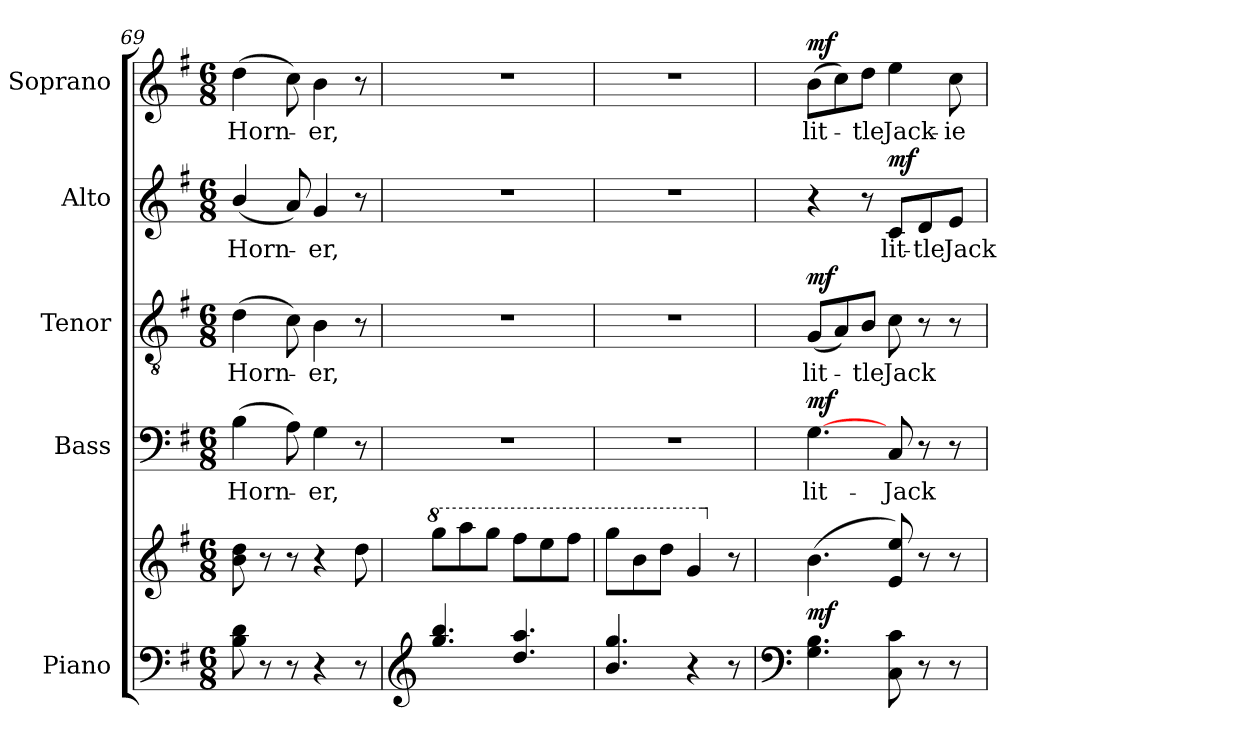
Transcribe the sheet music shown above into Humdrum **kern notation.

**kern	**kern	**dynam	**kern	**text	**dynam	**kern	**text	**dynam	**kern	**text	**dynam	**kern	**text	**dynam
*part5	*part5	*part5	*part4	*part4	*part4	*part3	*part3	*part3	*part2	*part2	*part2	*part1	*part1	*part1
*staff6	*staff5	*staff5/6	*staff4	*staff4	*staff4	*staff3	*staff3	*staff3	*staff2	*staff2	*staff2	*staff1	*staff1	*staff1
*I"Piano	*	*	*I"Bass	*	*	*I"Tenor	*	*	*I"Alto	*	*	*I"Soprano	*	*
*I'Pno.	*	*	*I'B.	*	*	*I'T.	*	*	*I'A.	*	*	*I'S.	*	*
*clefF4	*clefG2	*	*clefF4	*	*	*clefGv2	*	*	*clefG2	*	*	*clefG2	*	*
*	*	*	*	*	*	*ITrd7c12	*	*	*	*	*	*	*	*
*k[f#]	*k[f#]	*	*k[f#]	*	*	*k[f#]	*	*	*k[f#]	*	*	*k[f#]	*	*
*G:	*G:	*	*G:	*	*	*G:	*	*	*G:	*	*	*G:	*	*
*M6/8	*M6/8	*	*M6/8	*	*	*M6/8	*	*	*M6/8	*	*	*M6/8	*	*
=69	=69	=69	=69	=69	=69	=69	=69	=69	=69	=69	=69	=69	=69	=69
!	!	!	!	!LO:LY:b:color=#000000	!	!	!	!	!	!	!	!	!	!
!	!	!	!	!	!	!	!LO:LY:b:color=#000000	!	!	!	!	!	!	!
!	!	!	!	!	!	!	!	!	!	!LO:LY:b:color=#000000	!	!	!	!
!	!	!	!	!	!	!	!	!	!	!	!	!	!LO:LY:b:color=#000000	!
8Bi\ 8di	8bi\ 8ddi	.	(4Bi\	Horn-	.	(4Di\	Horn-	.	(4bi/	Horn-	.	(4ddi\	Horn-	.
8r	8r	.	.	.	.	.	.	.	.	.	.	.	.	.
8r	8r	.	8Ai\)	.	.	8Ci\)	.	.	8ai/)	.	.	8cci\)	.	.
!	!	!	!	!LO:LY:b:color=#000000	!	!	!	!	!	!	!	!	!	!
!	!	!	!	!	!	!	!LO:LY:b:color=#000000	!	!	!	!	!	!	!
!	!	!	!	!	!	!	!	!	!	!LO:LY:b:color=#000000	!	!	!	!
!	!	!	!	!	!	!	!	!	!	!	!	!	!LO:LY:b:color=#000000	!
4r	4r	.	4Gi\	-er,	.	4BBi\	-er,	.	4gi/	-er,	.	4bi\	-er,	.
8r	8ddi\	.	8r	.	.	8r	.	.	8r	.	.	8r	.	.
!!LO:LB:g=z
=70	=70	=70	=70	=70	=70	=70	=70	=70	=70	=70	=70	=70	=70	=70
*clefG2	*	*	*	*	*	*	*	*	*	*	*	*	*	*
*	*8va	*	*	*	*	*	*	*	*	*	*	*	*	*
!	!	!	!LO:N:vis=1	!	!	!LO:N:vis=1	!	!	!LO:N:vis=1	!	!	!LO:N:vis=1	!	!
4.ggi/ 4.bbi	8gggi\L	.	2.r	.	.	2.r	.	.	2.r	.	.	2.r	.	.
.	8aaai\	.	.	.	.	.	.	.	.	.	.	.	.	.
.	8gggi\J	.	.	.	.	.	.	.	.	.	.	.	.	.
*X8va	*	*	*	*	*	*	*	*	*	*	*	*	*	*
4.ddi/ 4.aai	8fff#i\L	.	.	.	.	.	.	.	.	.	.	.	.	.
.	8eeei\	.	.	.	.	.	.	.	.	.	.	.	.	.
*	*8va	*	*	*	*	*	*	*	*	*	*	*	*	*
.	8fff#i\J	.	.	.	.	.	.	.	.	.	.	.	.	.
=71	=71	=71	=71	=71	=71	=71	=71	=71	=71	=71	=71	=71	=71	=71
!	!	!	!LO:N:vis=1	!	!	!LO:N:vis=1	!	!	!LO:N:vis=1	!	!	!LO:N:vis=1	!	!
4.bi/ 4.ggi	8gggi\L	.	2.r	.	.	2.r	.	.	2.r	.	.	2.r	.	.
.	8bbi\	.	.	.	.	.	.	.	.	.	.	.	.	.
.	8dddi\J	.	.	.	.	.	.	.	.	.	.	.	.	.
4r	4ggi/	.	.	.	.	.	.	.	.	.	.	.	.	.
*	*X8va	*	*	*	*	*	*	*	*	*	*	*	*	*
8r	8r	.	.	.	.	.	.	.	.	.	.	.	.	.
=72	=72	=72	=72	=72	=72	=72	=72	=72	=72	=72	=72	=72	=72	=72
*clefF4	*	*	*	*	*	*	*	*	*	*	*	*	*	*
!	!	!	!	!LO:LY:b:color=#000000	!	!	!	!	!	!	!	!	!	!
!	!	!	!	!	!	!	!LO:LY:b:color=#000000	!	!	!	!	!	!	!
!	!	!	!	!	!	!	!	!	!	!	!	!	!LO:LY:b:color=#000000	!
4.Gi\ 4.Bi	(4.bi\	mf	[>4.Gi\	lit-	mf	(8GGi/L	lit-	mf	4r	.	.	(8bi\L	lit-	mf
.	.	.	.	.	.	8AAi/)	.	.	.	.	.	8cci\)	.	.
!	!	!	!	!	!	!	!LO:LY:b:color=#000000	!	!	!	!	!	!	!
!	!	!	!	!	!	!	!	!	!	!	!	!	!LO:LY:b:color=#000000	!
.	.	.	.	.	.	8BBi/J	-tle	.	8r	.	.	8ddi\J	-tle	.
!	!	!	!	!LO:LY:b:color=#000000	!	!	!	!	!	!	!	!	!	!
!	!	!	!	!	!	!	!LO:LY:b:color=#000000	!	!	!	!	!	!	!
!	!	!	!	!	!	!	!	!	!	!LO:LY:b:color=#000000	!	!	!	!
!	!	!	!	!	!	!	!	!	!	!	!	!	!LO:LY:b:color=#000000	!
8Ci\ 8ci	8ei/ 8eei)	.	8Ci/	Jack	.	8Ci\	Jack	.	8ci/L	lit-	mf	4eei\	Jack-	.
!	!	!	!	!	!	!	!	!	!	!LO:LY:b:color=#000000	!	!	!	!
8r	8r	.	8r	.	.	8r	.	.	8di/	-tle	.	.	.	.
!	!	!	!	!	!	!	!	!	!	!LO:LY:b:color=#000000	!	!	!	!
!	!	!	!	!	!	!	!	!	!	!	!	!	!LO:LY:b:color=#000000	!
8r	8r	.	8r	.	.	8r	.	.	8ei/J	Jack	.	8cci\	-ie	.
=	=	=	=	=	=	=	=	=	=	=	=	=	=	=
*-	*-	*-	*-	*-	*-	*-	*-	*-	*-	*-	*-	*-	*-	*-
